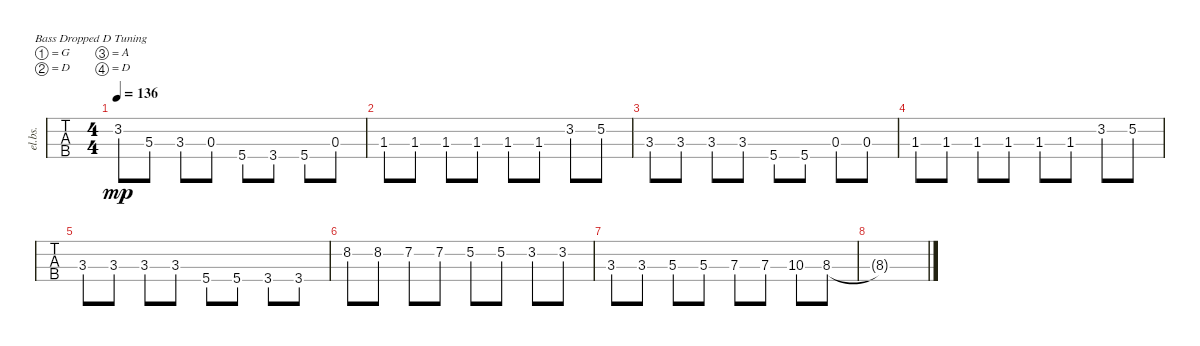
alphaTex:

\bracketExtendMode nobrackets
\track ("Bass Track - Drop D" "el.bs.") {instrument electricbasspick}
\staff {tabs}
\tuning (G2 D2 A1 D1)
\displaytranspose -12
\ts (4 4)
\tempo 136
\clef f4
\ks aminor
3.2.8{dy mp} 5.3.8 3.3.8 0.3.8 5.4.8 3.4.8 5.4.8 0.3.8 |
1.3{acc #}.8 1.3{acc #}.8 1.3{acc #}.8 1.3{acc #}.8 1.3{acc #}.8 1.3{acc #}.8 3.2.8 5.2.8 |
3.3.8 3.3.8 3.3.8 3.3.8 5.4.8 5.4.8 0.3.8 0.3.8 |
1.3{acc #}.8 1.3{acc #}.8 1.3{acc #}.8 1.3{acc #}.8 1.3{acc #}.8 1.3{acc #}.8 3.2.8 5.2.8 |
3.3.8 3.3.8 3.3.8 3.3.8 5.4.8 5.4.8 3.4.8 3.4.8 |
8.2{acc #}.8 8.2{acc #}.8 7.2.8 7.2.8 5.2.8 5.2.8 3.2.8 3.2.8 |
3.3.8 3.3.8 5.3.8 5.3.8 7.3.8 7.3.8 10.3.8 8.3.8 |
8.3{t}.1
